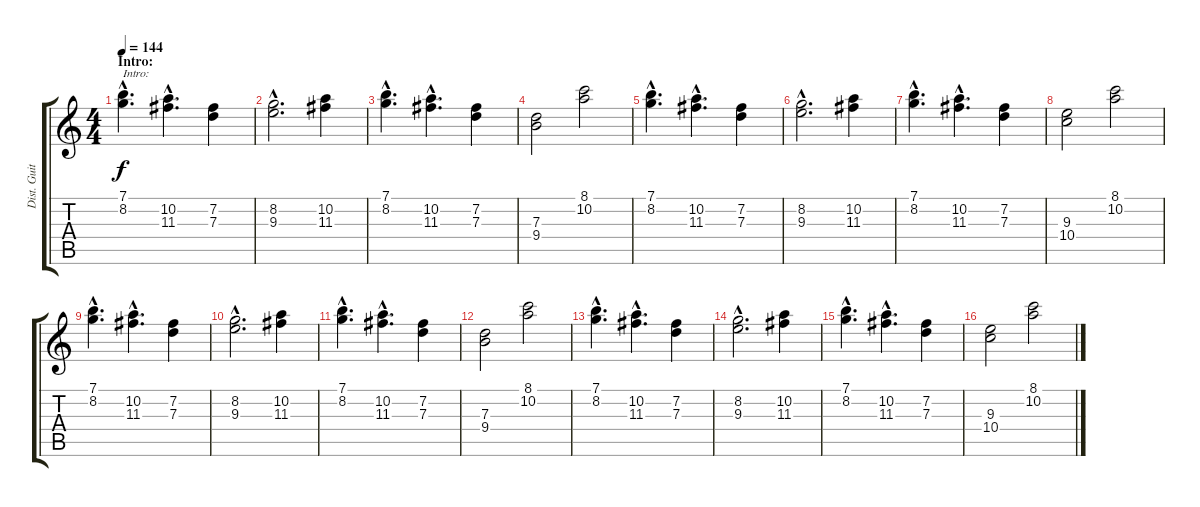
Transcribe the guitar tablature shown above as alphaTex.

\track ("Dist. Guitar 1" "Dist. Guit") {instrument distortionguitar}
\staff {score tabs}
\tuning (E4 B3 G3 D3 A2 E2) {hide}
\ts (4 4)
\section ("" "Intro:")
\tempo 144
\clef g2
\ks c
(7.1{hac} 8.2{hac}).4{d txt "Intro:" dy f instrument distortionguitar} (10.2{hac} 11.3{hac}).4{d} (7.2 7.3).4 |
(8.2{hac} 9.3{hac}).2{d} (10.2 11.3).4 |
(7.1{hac} 8.2{hac}).4{d} (10.2{hac} 11.3{hac}).4{d} (7.2 7.3).4 |
(7.3 9.4).2 (8.1 10.2).2 |
(7.1{hac} 8.2{hac}).4{d} (10.2{hac} 11.3{hac}).4{d} (7.2 7.3).4 |
(8.2{hac} 9.3{hac}).2{d} (10.2 11.3).4 |
(7.1{hac} 8.2{hac}).4{d} (10.2{hac} 11.3{hac}).4{d} (7.2 7.3).4 |
(9.3 10.4).2 (8.1 10.2).2 |
(7.1{hac} 8.2{hac}).4{d} (10.2{hac} 11.3{hac}).4{d} (7.2 7.3).4 |
(8.2{hac} 9.3{hac}).2{d} (10.2 11.3).4 |
(7.1{hac} 8.2{hac}).4{d} (10.2{hac} 11.3{hac}).4{d} (7.2 7.3).4 |
(7.3 9.4).2 (8.1 10.2).2 |
(7.1{hac} 8.2{hac}).4{d} (10.2{hac} 11.3{hac}).4{d} (7.2 7.3).4 |
(8.2{hac} 9.3{hac}).2{d} (10.2 11.3).4 |
(7.1{hac} 8.2{hac}).4{d} (10.2{hac} 11.3{hac}).4{d} (7.2 7.3).4 |
(9.3 10.4).2 (8.1 10.2).2
